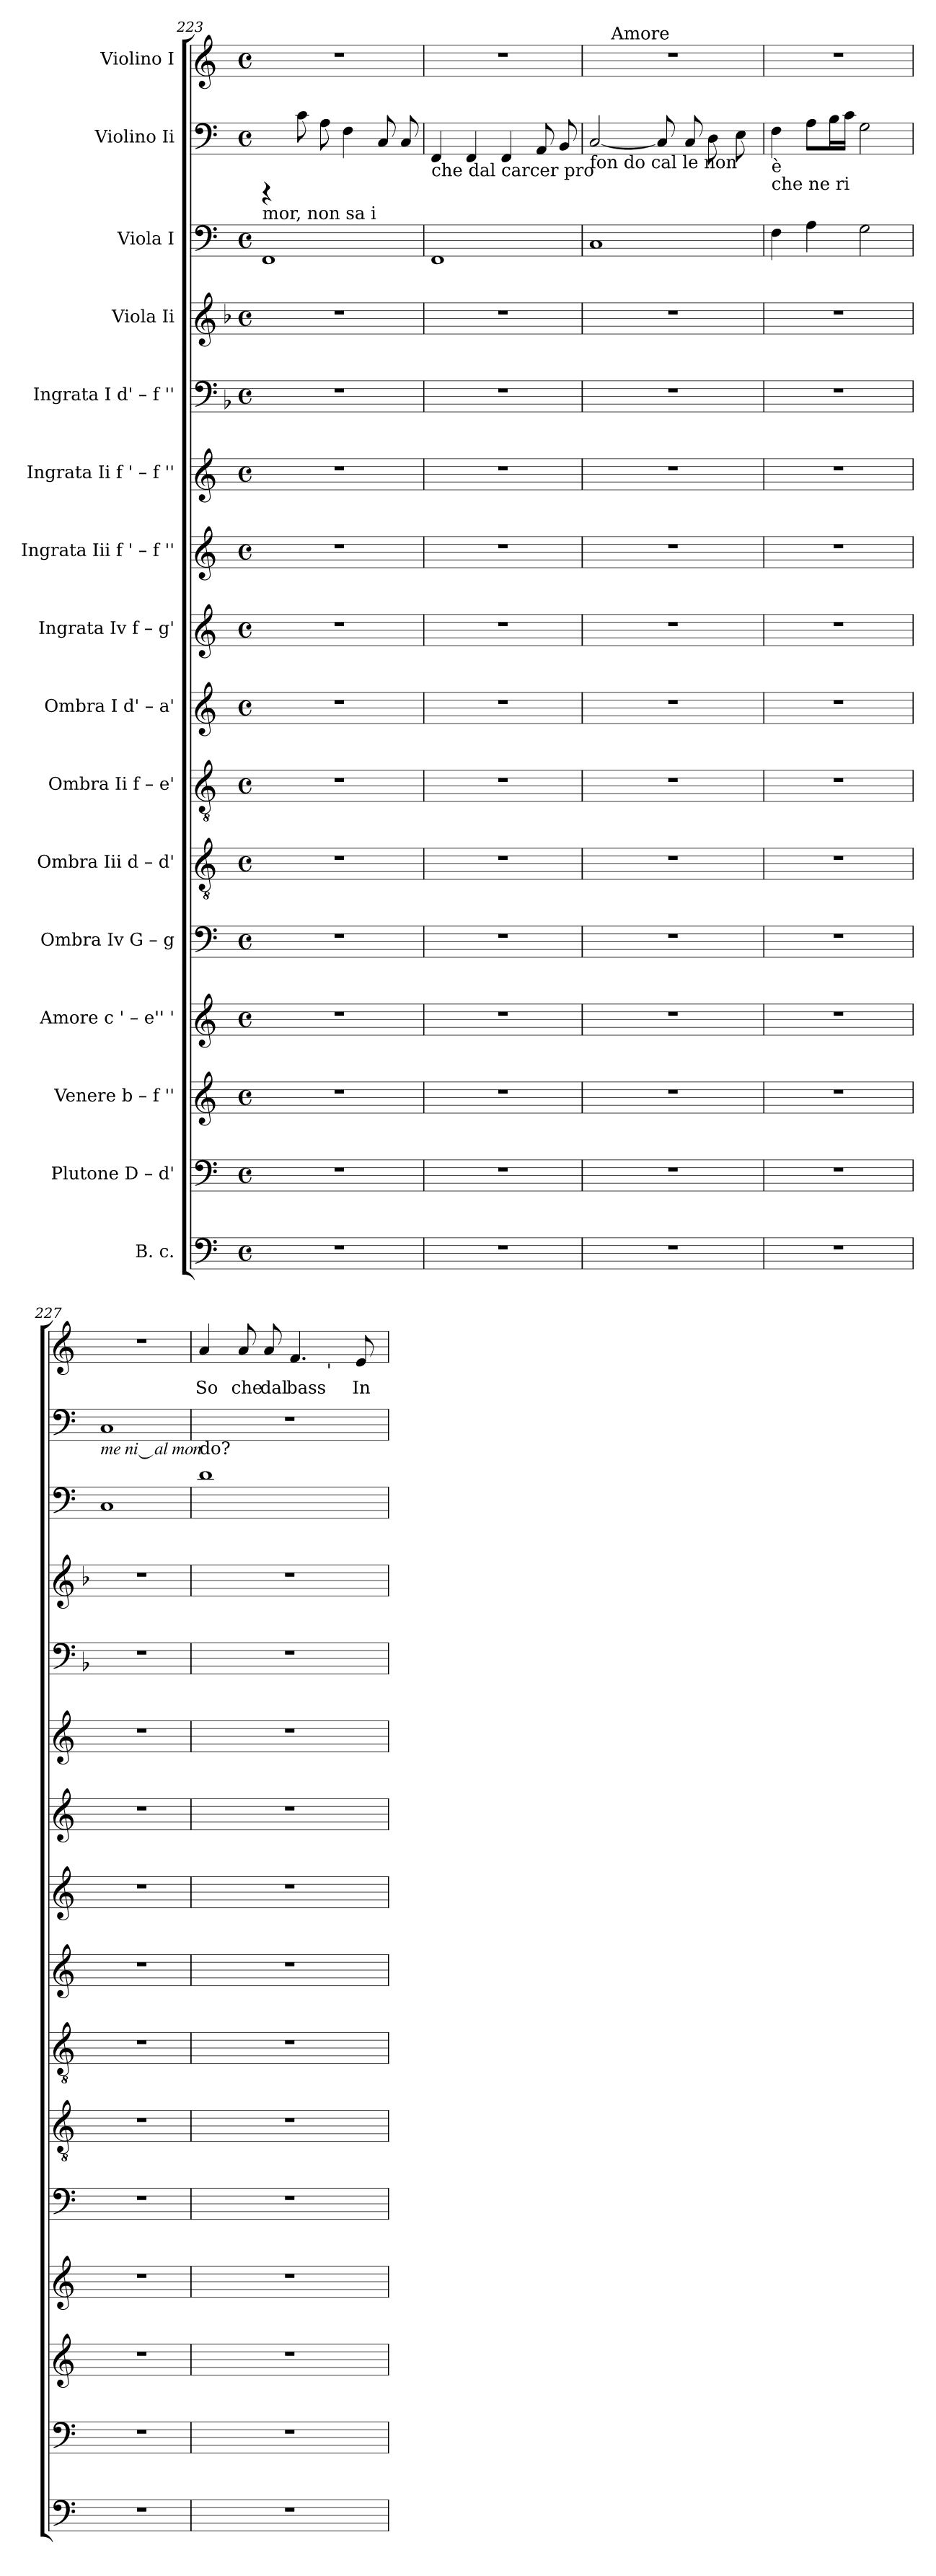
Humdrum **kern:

**kern	**kern	**kern	**kern	**kern	**kern	**kern	**kern	**kern	**kern	**kern	**kern	**kern	**kern	**kern	**kern	**text
*part16	*part15	*part14	*part13	*part12	*part11	*part10	*part9	*part8	*part7	*part6	*part5	*part4	*part3	*part2	*part1	*part1
*staff16	*staff15	*staff14	*staff13	*staff12	*staff11	*staff10	*staff9	*staff8	*staff7	*staff6	*staff5	*staff4	*staff3	*staff2	*staff1	*staff1
*I"B. c.	*I"Plutone  D – d'	*I"Venere  b – f ''	*I"Amore  c ' – e''  '	*I"Ombra Iv  G – g	*I"Ombra Iii  d – d'	*I"Ombra Ii  f – e'	*I"Ombra I  d' – a'	*I"Ingrata Iv  f – g'	*I"Ingrata Iii  f ' – f ''	*I"Ingrata Ii  f ' – f ''	*I"Ingrata I  d' – f ''	*I"Viola Ii	*I"Viola I	*I"Violino Ii	*I"Violino I	*
*clefF4	*clefF4	*clefG2	*clefG2	*clefF4	*clefGv2	*clefGv2	*clefG2	*clefG2	*clefG2	*clefG2	*clefF4	*clefG2	*clefF4	*clefF4	*clefG2	*
*k[]	*k[]	*k[]	*k[]	*k[]	*k[]	*k[]	*k[]	*k[]	*k[]	*k[]	*k[b-]	*k[b-]	*k[]	*k[]	*k[]	*
*C:	*C:	*C:	*C:	*C:	*C:	*C:	*C:	*C:	*C:	*C:	*F:	*F:	*C:	*C:	*C:	*
*M4/4	*M4/4	*M4/4	*M4/4	*M4/4	*M4/4	*M4/4	*M4/4	*M4/4	*M4/4	*M4/4	*M4/4	*M4/4	*M4/4	*M4/4	*M4/4	*
*met(c)	*met(c)	*met(c)	*met(c)	*met(c)	*met(c)	*met(c)	*met(c)	*met(c)	*met(c)	*met(c)	*met(c)	*met(c)	*met(c)	*met(c)	*met(c)	*
=223	=223	=223	=223	=223	=223	=223	=223	=223	=223	=223	=223	=223	=223	=223	=223	=223
!	!	!	!	!	!	!	!	!	!	!	!	!	!	!LO:TX:b:t=mor, non sa i	!	!
1r	1r	1r	1r	1r	1r	1r	1r	1r	1r	1r	1r	1r	1FF	4rCCC	1r	.
.	.	.	.	.	.	.	.	.	.	.	.	.	.	8c\	.	.
.	.	.	.	.	.	.	.	.	.	.	.	.	.	8A\	.	.
.	.	.	.	.	.	.	.	.	.	.	.	.	.	4F\	.	.
.	.	.	.	.	.	.	.	.	.	.	.	.	.	8C/	.	.
.	.	.	.	.	.	.	.	.	.	.	.	.	.	8C/	.	.
=224	=224	=224	=224	=224	=224	=224	=224	=224	=224	=224	=224	=224	=224	=224	=224	=224
!	!	!	!	!	!	!	!	!	!	!	!	!	!	!LO:TX:b:t=che dal carcer pro	!	!
1r	1r	1r	1r	1r	1r	1r	1r	1r	1r	1r	1r	1r	1FF	4FF/	1r	.
.	.	.	.	.	.	.	.	.	.	.	.	.	.	4FF/	.	.
.	.	.	.	.	.	.	.	.	.	.	.	.	.	4FF/	.	.
.	.	.	.	.	.	.	.	.	.	.	.	.	.	8AA/	.	.
.	.	.	.	.	.	.	.	.	.	.	.	.	.	8BB/	.	.
!!LO:PB:g=z
=225	=225	=225	=225	=225	=225	=225	=225	=225	=225	=225	=225	=225	=225	=225	=225	=225
!	!	!	!	!	!	!	!	!	!	!	!	!	!	!LO:TX:b:t=fon do cal le non	!	!
*	*	*	*	*	*	*	*	*	*	*	*	*	*	*	*^	*
1r	1r	1r	1r	1r	1r	1r	1r	1r	1r	1r	1r	1r	1C	[<2C/	1r	16..ryy	.
!	!	!	!	!	!	!	!	!	!	!	!	!	!	!	!	!LO:TX:a:t=Amore	!
.	.	.	.	.	.	.	.	.	.	.	.	.	.	.	.	2ryy	.
.	.	.	.	.	.	.	.	.	.	.	.	.	.	8C/]	.	.	.
.	.	.	.	.	.	.	.	.	.	.	.	.	.	.	.	4ryy	.
.	.	.	.	.	.	.	.	.	.	.	.	.	.	8C/	.	.	.
.	.	.	.	.	.	.	.	.	.	.	.	.	.	8D\	.	.	.
.	.	.	.	.	.	.	.	.	.	.	.	.	.	.	.	8ryy	.
.	.	.	.	.	.	.	.	.	.	.	.	.	.	8E\	.	.	.
.	.	.	.	.	.	.	.	.	.	.	.	.	.	.	.	64ryy	.
=226	=226	=226	=226	=226	=226	=226	=226	=226	=226	=226	=226	=226	=226	=226	=226	=226	=226
!	!	!	!	!	!	!	!	!	!	!	!	!	!	!LO:TX:b:t=è	!	!	!
!	!	!	!	!	!	!	!	!	!	!	!	!	!	!LO:TX:b:t=che ne ri	!	!	!
*	*	*	*	*	*	*	*	*	*	*	*	*	*	*	*v	*v	*
1r	1r	1r	1r	1r	1r	1r	1r	1r	1r	1r	1r	1r	4F\	4F\	1r	.
.	.	.	.	.	.	.	.	.	.	.	.	.	4A\	8A\L	.	.
.	.	.	.	.	.	.	.	.	.	.	.	.	.	16B\	.	.
.	.	.	.	.	.	.	.	.	.	.	.	.	.	16c\J	.	.
.	.	.	.	.	.	.	.	.	.	.	.	.	2G\	2G\	.	.
=227	=227	=227	=227	=227	=227	=227	=227	=227	=227	=227	=227	=227	=227	=227	=227	=227
!	!	!	!	!	!	!	!	!	!	!	!	!	!	!LO:TX:b:t=me ni‿al mon	!	!
1r	1r	1r	1r	1r	1r	1r	1r	1r	1r	1r	1r	1r	1C	1C	1r	.
=228	=228	=228	=228	=228	=228	=228	=228	=228	=228	=228	=228	=228	=228	=228	=228	=228
!	!	!	!	!	!	!	!	!	!	!	!	!	!	!LO:TX:b:t=do?	!	!
!	!	!	!	!	!	!	!	!	!	!	!	!	!	!	!	!LO:LY:b:cj
*	*	*	*	*	*	*	*	*	*	*	*	*	*	*	*^	*
1r	1r	1r	1r	1r	1r	1r	1r	1r	1r	1r	1r	1r	1d	1r	4a/	2ryy	-So
!	!	!	!	!	!	!	!	!	!	!	!	!	!	!	!	!	!LO:LY:b:cj
.	.	.	.	.	.	.	.	.	.	.	.	.	.	.	8a/	.	che
!	!	!	!	!	!	!	!	!	!	!	!	!	!	!	!	!	!LO:LY:b:cj
.	.	.	.	.	.	.	.	.	.	.	.	.	.	.	8a/	.	dal
!	!	!	!	!	!	!	!	!	!	!	!	!	!	!	!	!	!LO:LY:b:cj
.	.	.	.	.	.	.	.	.	.	.	.	.	.	.	4.f/	8..ryy	bass
!	!	!	!	!	!	!	!	!	!	!	!	!	!	!	!	!LO:TX:b:t='	!
.	.	.	.	.	.	.	.	.	.	.	.	.	.	.	.	4ryy	.
!	!	!	!	!	!	!	!	!	!	!	!	!	!	!	!	!	!LO:LY:b:cj
.	.	.	.	.	.	.	.	.	.	.	.	.	.	.	8e/	.	In
.	.	.	.	.	.	.	.	.	.	.	.	.	.	.	.	32ryy	.
*	*	*	*	*	*	*	*	*	*	*	*	*	*	*	*v	*v	*
=	=	=	=	=	=	=	=	=	=	=	=	=	=	=	=	=
*-	*-	*-	*-	*-	*-	*-	*-	*-	*-	*-	*-	*-	*-	*-	*-	*-
